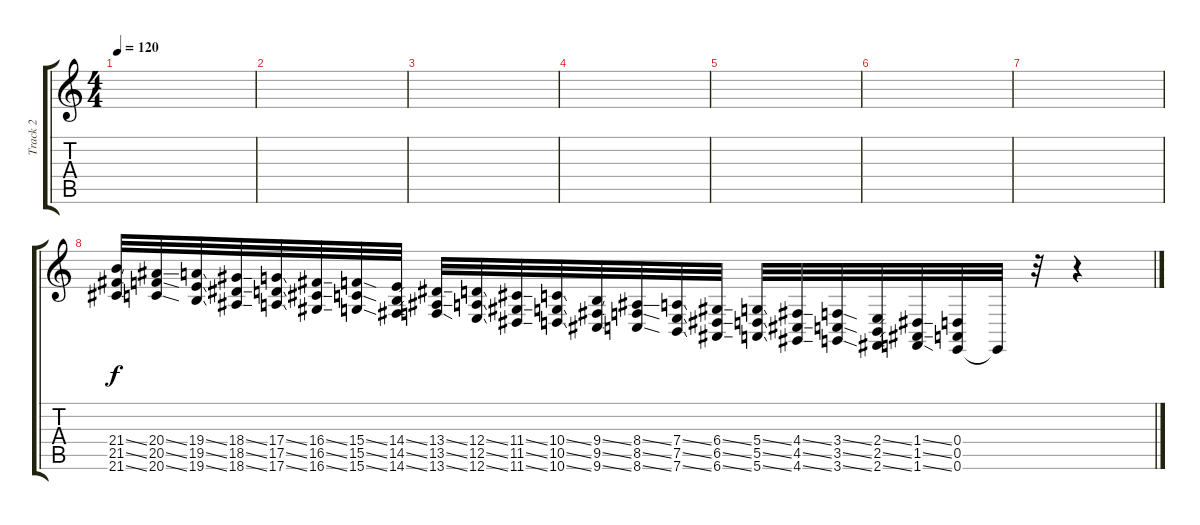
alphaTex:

\track ("Track 2" "Track 2") {instrument guitarfretnoise}
\staff {score tabs}
\tuning (E4 B3 G3 D3 A2 E2) {hide}
\ts (4 4)
\tempo 120
\clef g2
\ks c
|
|
|
|
|
|
|
(21.4{ss} 21.5{ss} 21.6{ss}).32 (20.4{ss} 20.5{ss} 20.6{ss}).32 (19.4{ss} 19.5{ss} 19.6{ss}).32 (18.4{ss} 18.5{ss} 18.6{ss}).32 (17.4{ss} 17.5{ss} 17.6{ss}).32 (16.4{ss} 16.5{ss} 16.6{ss}).32 (15.4{ss} 15.5{ss} 15.6{ss}).32 (14.4{ss} 14.5{ss} 14.6{ss}).32 (13.4{ss} 13.5{ss} 13.6{ss}).32 (12.4{ss} 12.5{ss} 12.6{ss}).32 (11.4{ss} 11.5{ss} 11.6{ss}).32 (10.4{ss} 10.5{ss} 10.6{ss}).32 (9.4{ss} 9.5{ss} 9.6{ss}).32 (8.4{ss} 8.5{ss} 8.6{ss}).32 (7.4{ss} 7.5{ss} 7.6{ss}).32 (6.4{ss} 6.5{ss} 6.6{ss}).32 (5.4{ss} 5.5{ss} 5.6{ss}).32 (4.4{ss} 4.5{ss} 4.6{ss}).32 (3.4{ss} 3.5{ss} 3.6{ss}).32 (2.4{ss} 2.5{ss} 2.6{ss}).32 (1.4{ss} 1.5{ss} 1.6{ss}).32 (0.4 0.5 0.6).32 0.6{t}.32 r.32 r.4
